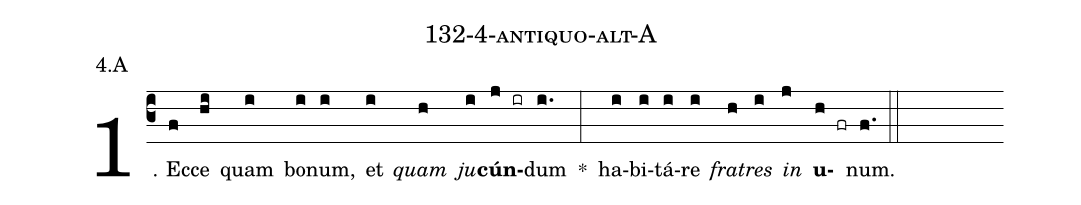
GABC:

name: 132-4-antiquo-alt-A;
annotation: 4.A;
%%
(c3)1. Ec(f)ce(hi) quam(i) bo(i)num,(i) et(i) <i>quam</i>(h) <i>ju</i>(i)<b>cún</b>(j ir)dum(i.) *(:) ha(i)bi(i)tá(i)re(i) <i>fra</i>(h)<i>tres</i>(i) <i>in</i>(j) <b>u</b>(h fr)num.(f.) (::)
